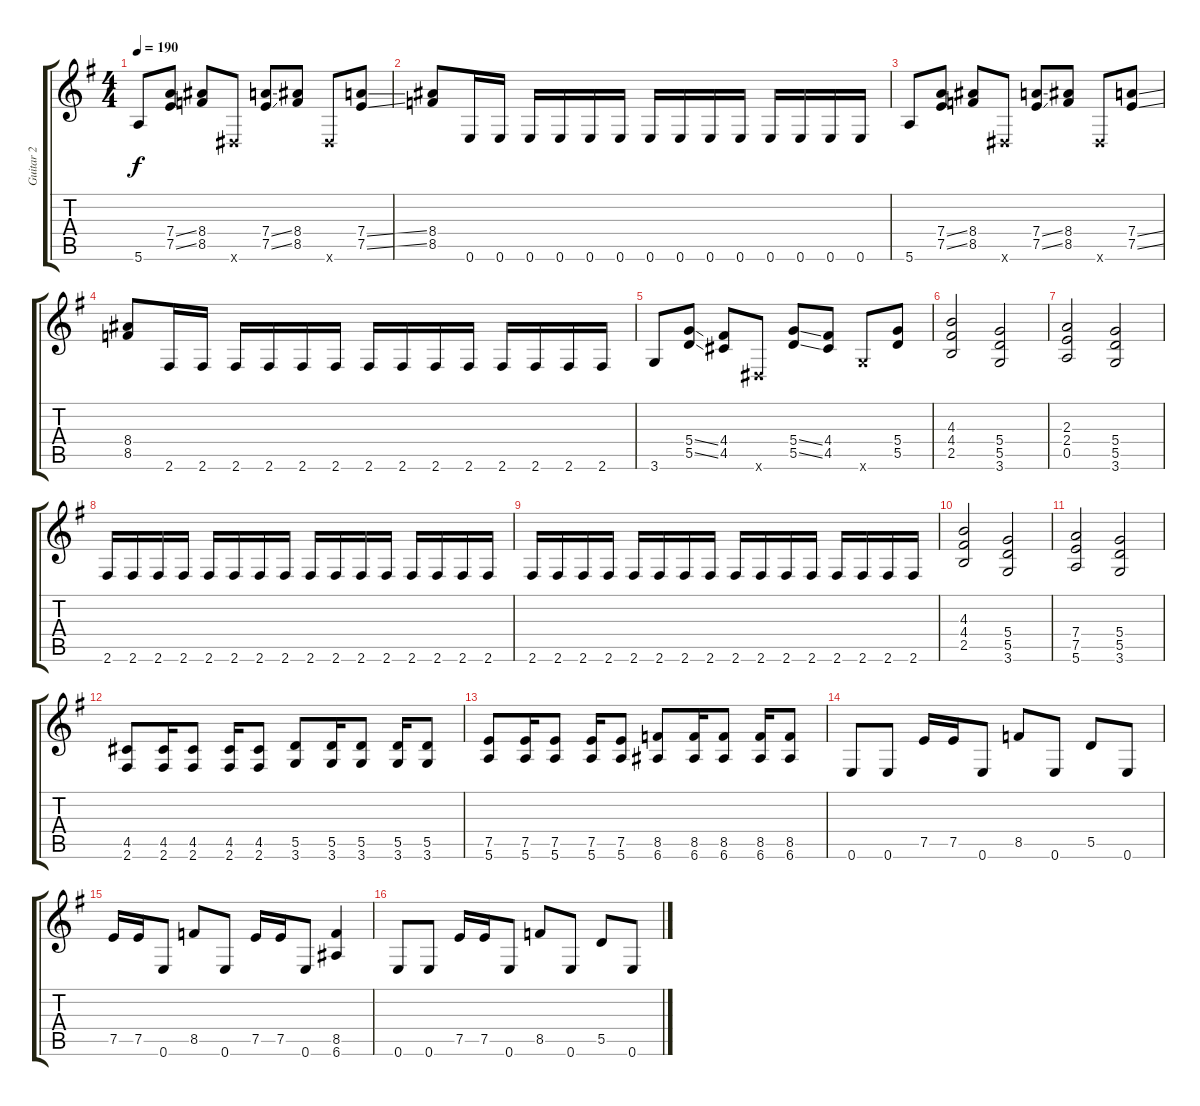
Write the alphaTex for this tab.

\track ("Guitar 2" "Guitar 2") {instrument distortionguitar}
\staff {score tabs}
\tuning (E4 B3 G3 D3 A2 E2) {hide}
\ts (4 4)
\tempo 190
\clef g2
\ks eminor
5.6.8{dy f} (7.4{ss} 7.5{ss}).8 (8.4 8.5).8 -1.6{x}.8 (7.4{ss} 7.5{ss}).8 (8.4 8.5).8 -1.6{x}.8 (7.4{ss} 7.5{ss}).8 |
(8.4 8.5).8 0.6.16 0.6.16 0.6.16 0.6.16 0.6.16 0.6.16 0.6.16 0.6.16 0.6.16 0.6.16 0.6.16 0.6.16 0.6.16 0.6.16 |
5.6.8 (7.4{ss} 7.5{ss}).8 (8.4 8.5).8 -1.6{x}.8 (7.4{ss} 7.5{ss}).8 (8.4 8.5).8 -1.6{x}.8 (7.4{ss} 7.5{ss}).8 |
(8.4 8.5).8 2.6.16 2.6.16 2.6.16 2.6.16 2.6.16 2.6.16 2.6.16 2.6.16 2.6.16 2.6.16 2.6.16 2.6.16 2.6.16 2.6.16 |
3.6.8 (5.4{ss} 5.5{ss}).8 (4.4 4.5).8 -1.6{x}.8 (5.4{ss} 5.5{ss}).8 (4.4 4.5).8 3.6{x}.8 (5.4 5.5).8 |
(4.3 4.4 2.5).2 (5.4 5.5 3.6).2 |
(2.3 2.4 0.5).2 (5.4 5.5 3.6).2 |
2.6.16 2.6.16 2.6.16 2.6.16 2.6.16 2.6.16 2.6.16 2.6.16 2.6.16 2.6.16 2.6.16 2.6.16 2.6.16 2.6.16 2.6.16 2.6.16 |
2.6.16 2.6.16 2.6.16 2.6.16 2.6.16 2.6.16 2.6.16 2.6.16 2.6.16 2.6.16 2.6.16 2.6.16 2.6.16 2.6.16 2.6.16 2.6.16 |
(4.3 4.4 2.5).2 (5.4 5.5 3.6).2 |
(7.4 7.5 5.6).2 (5.4 5.5 3.6).2 |
(4.5 2.6).8 (4.5 2.6).16 (4.5 2.6).8 (4.5 2.6).16 (4.5 2.6).8 (5.5 3.6).8 (5.5 3.6).16 (5.5 3.6).8 (5.5 3.6).16 (5.5 3.6).8 |
(7.5 5.6).8 (7.5 5.6).16 (7.5 5.6).8 (7.5 5.6).16 (7.5 5.6).8 (8.5 6.6).8 (8.5 6.6).16 (8.5 6.6).8 (8.5 6.6).16 (8.5 6.6).8 |
0.6.8 0.6.8 7.5.16 7.5.16 0.6.8 8.5.8 0.6.8 5.5.8 0.6.8 |
7.5.16 7.5.16 0.6.8 8.5.8 0.6.8 7.5.16 7.5.16 0.6.8 (8.5 6.6).4 |
0.6.8 0.6.8 7.5.16 7.5.16 0.6.8 8.5.8 0.6.8 5.5.8 0.6.8
